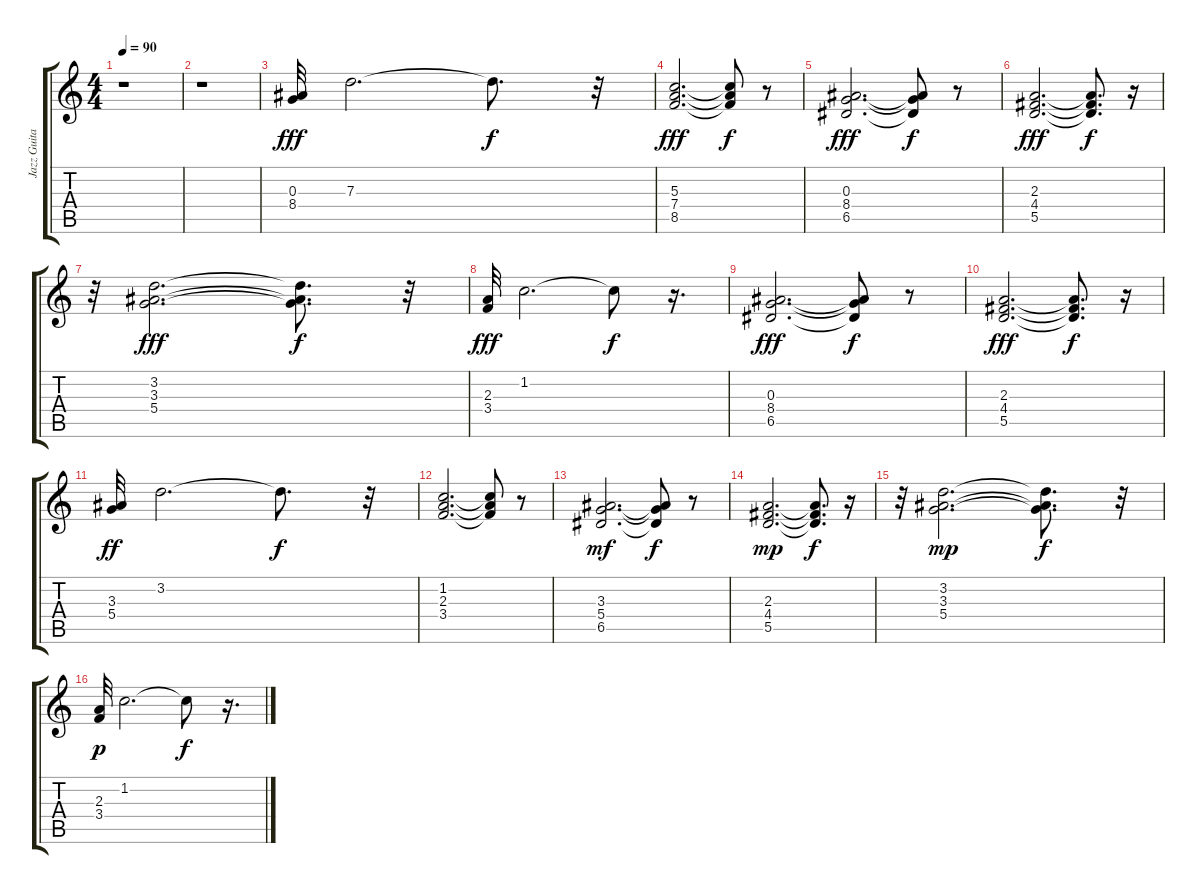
\track ("Jazz Guitar" "Jazz Guita") {instrument electricguitarjazz}
\staff {score tabs}
\tuning (E4 B3 G3 D3 A2 E2) {hide}
\ts (4 4)
\tempo 90
\clef g2
\ks c
r.1{dy f} |
r.1 |
(0.3 8.4).32{dy fff} 7.3.2{d} 7.3{t}.8{d dy f} r.32 |
(5.3 7.4 8.5).2{d dy fff} (5.3{t} 7.4{t} 8.5{t}).8{dy f} r.8 |
(0.3 8.4 6.5).2{d dy fff} (0.3{t} 8.4{t} 6.5{t}).8{dy f} r.8 |
(2.3 4.4 5.5).2{d dy fff} (2.3{t} 4.4{t} 5.5{t}).8{d dy f} r.16 |
r.32 (3.2 3.3 5.4).2{d dy fff} (3.2{t} 3.3{t} 5.4{t}).8{d dy f} r.32 |
(2.3 3.4).32{dy fff} 1.2.2{d} 1.2{t}.8{dy f} r.16{d} |
(0.3 8.4 6.5).2{d dy fff} (0.3{t} 8.4{t} 6.5{t}).8{dy f} r.8 |
(2.3 4.4 5.5).2{d dy fff} (2.3{t} 4.4{t} 5.5{t}).8{d dy f} r.16 |
(3.3 5.4).32{dy ff} 3.2.2{d} 3.2{t}.8{d dy f} r.32 |
(1.2 2.3 3.4).2{d} (1.2{t} 2.3{t} 3.4{t}).8 r.8 |
(3.3 5.4 6.5).2{d dy mf} (3.3{t} 5.4{t} 6.5{t}).8{dy f} r.8 |
(2.3 4.4 5.5).2{d dy mp} (2.3{t} 4.4{t} 5.5{t}).8{d dy f} r.16 |
r.32 (3.2 3.3 5.4).2{d dy mp} (3.2{t} 3.3{t} 5.4{t}).8{d dy f} r.32 |
(2.3 3.4).32{dy p} 1.2.2{d} 1.2{t}.8{dy f} r.16{d}
